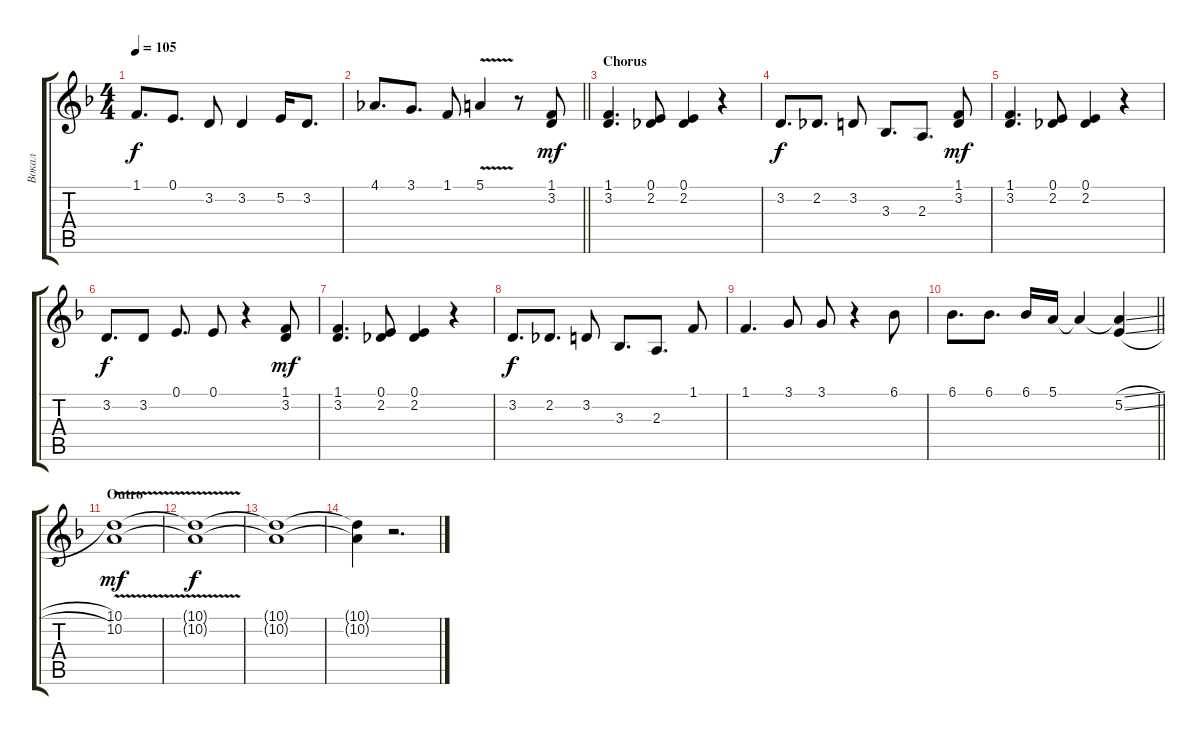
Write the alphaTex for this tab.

\track ("Вокал" "Вокал") {instrument trumpet}
\staff {score tabs}
\tuning (E4 B3 G3 D3 A2 D2) {hide}
\ts (4 4)
\tempo 105
\clef g2
\ks dminor
1.1.8{d dy f} 0.1.8{d} 3.2.8 3.2.4 5.2.16 3.2.8{d} |
\barLineRight lightlight
4.1.8{d} 3.1.8{d} 1.1.8 5.1{v}.4 r.8 (1.1 3.2).8{dy mf} |
\section ("" "Chorus")
(1.1 3.2).4{d} (0.1 2.2).8 (0.1 2.2).4 r.4 |
3.2.8{d dy f} 2.2.8{d} 3.2.8 3.3.8{d} 2.3.8{d} (1.1 3.2).8{dy mf} |
(1.1 3.2).4{d} (0.1 2.2).8 (0.1 2.2).4 r.4 |
3.2.8{d dy f} 3.2.8 0.1.8{d} 0.1.8 r.4 (1.1 3.2).8{dy mf} |
(1.1 3.2).4{d} (0.1 2.2).8 (0.1 2.2).4 r.4 |
3.2.8{d dy f} 2.2.8{d} 3.2.8 3.3.8{d} 2.3.8{d} 1.1.8 |
1.1.4{d} 3.1.8 3.1.8 r.4 6.1.8 |
\barLineRight lightlight
6.1.8{d} 6.1.8{d} 6.1.16 5.1.16 5.1{t}.4 (5.1{sl t} 5.2{sl}).4 |
\section ("" "Outro")
(10.1{v} 10.2).1{dy mf} |
(10.1{t} 10.2{t}).1{dy f} |
(10.1{t} 10.2{t}).1 |
(10.1{t} 10.2{t}).4 r.2{d}
